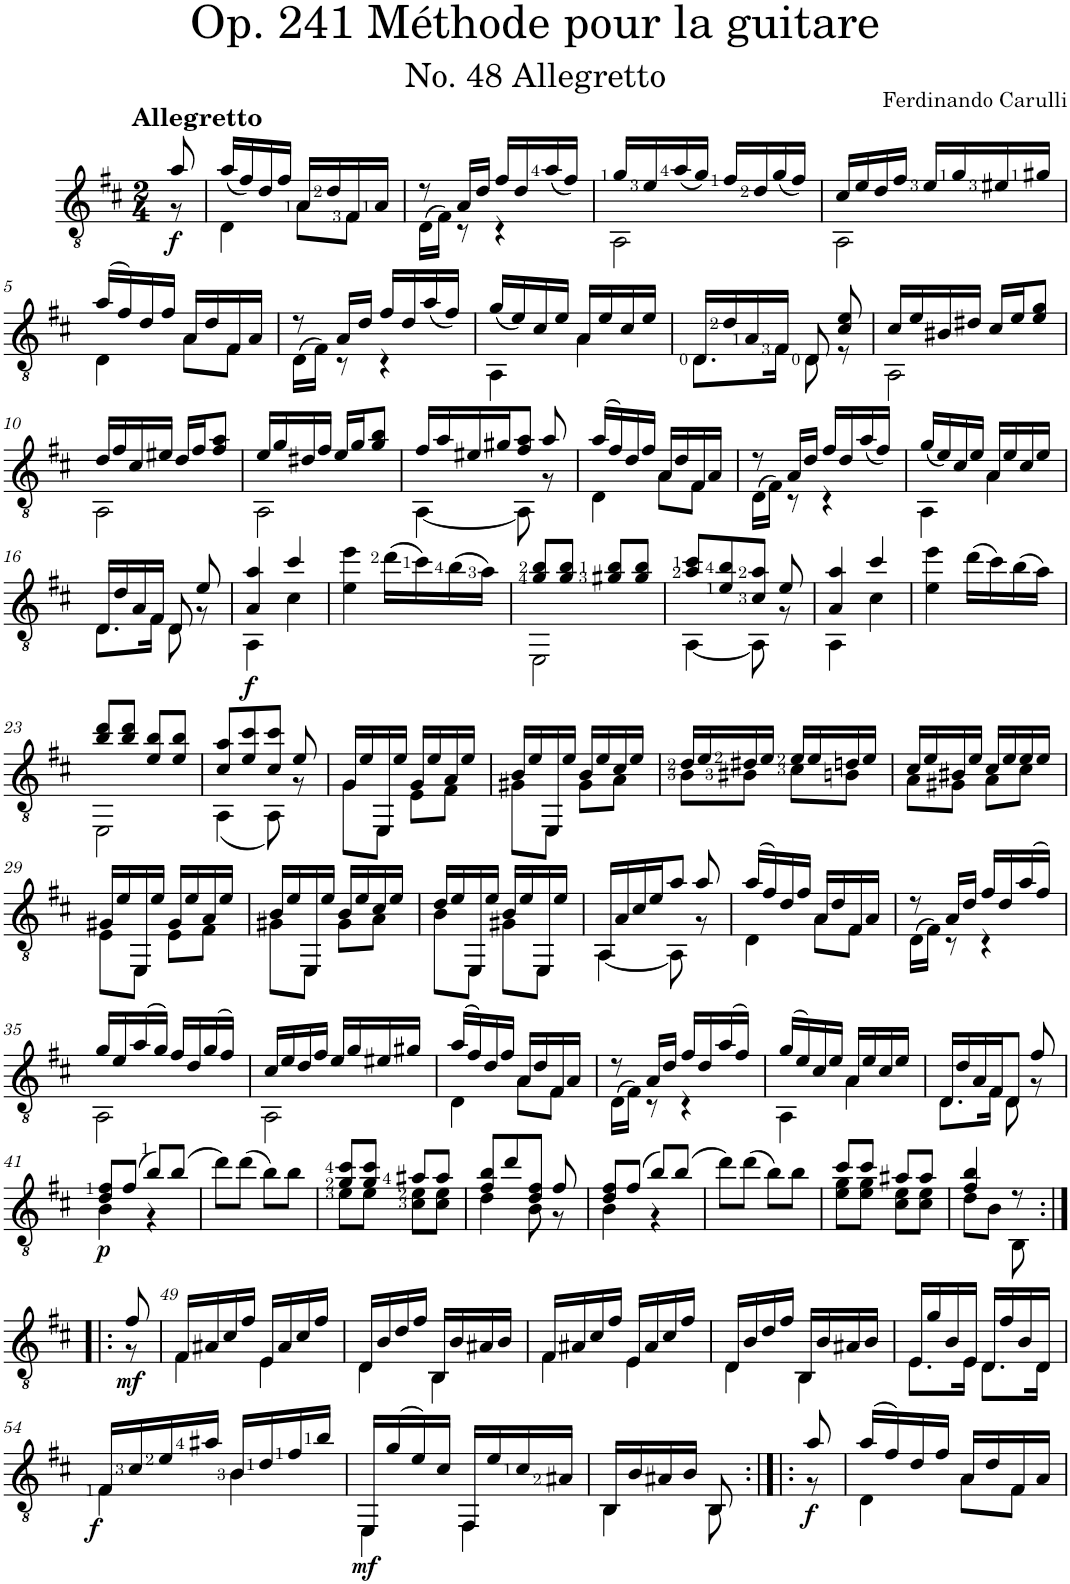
**kern	**dynam
*part1	*part1
*staff1	*staff1
*I"Classical Guitar	*
*clefGv2	*
*k[f#c#]	*
*D:	*
*M2/4	*
=	=
*^	*
!LO:TX:a:B:t=Allegretto	!	!
!	!	!LO:DY:b
8a/	8r	f
=1	=1	=1
(<16a/LL	4D\	.
16f#/)	.	.
16d/	.	.
16f#/JJ	.	.
16A/LL	8A\L	.
16d/	.	.
16F#/	8F#\J	.
16A/JJ	.	.
=2	=2	=2
8r	(>16D\LL	.
.	16F#\JJ)	.
16A/LL	8r	.
16d/JJ	.	.
16f#/LL	4r	.
16d/	.	.
(<16a/	.	.
16f#/JJ)	.	.
=3	=3	=3
16g/LL	2AA\	.
16e/	.	.
(<16a/	.	.
16g/JJ)	.	.
16f#/LL	.	.
16d/	.	.
(<16g/	.	.
16f#/JJ)	.	.
=4	=4	=4
16c#/LL	2AA\	.
16e/	.	.
16d/	.	.
16f#/JJ	.	.
16e/LL	.	.
16g/	.	.
16e#X/	.	.
16g#X/JJ	.	.
!!LO:LB:g=z	!!
=5	=5	=5
(16a/LL	4D\	.
16f#/)	.	.
16d/	.	.
16f#/JJ	.	.
16A/LL	8A\L	.
16d/	.	.
16F#/	8F#\J	.
16A/JJ	.	.
=6	=6	=6
8r	(>16D\LL	.
.	16F#\JJ)	.
16A/LL	8r	.
16d/JJ	.	.
16f#/LL	4r	.
16d/	.	.
(<16a/	.	.
16f#/JJ)	.	.
=7	=7	=7
(<16g/LL	4AA\	.
16e/)	.	.
16c#/	.	.
16e/JJ	.	.
16A/LL	4A\	.
16e/	.	.
16c#/	.	.
16e/JJ	.	.
=8	=8	=8
16D/LL	8.D\L	.
16d/	.	.
16A/	.	.
16F#/JJ	16F#\Jk	.
8D/	8D\	.
8c#/ 8e/	8r	.
=9	=9	=9
16c#/LL	2AA\	.
16e/	.	.
16B#X/	.	.
16d#X/JJ	.	.
16c#/LL	.	.
16e/J	.	.
8e/ 8g/J	.	.
!!LO:LB:g=z	!!
=10	=10	=10
16d/LL	2AA\	.
16f#/	.	.
16c#/	.	.
16e#X/JJ	.	.
16d/LL	.	.
16f#/J	.	.
8f#/ 8a/J	.	.
=11	=11	=11
16e/LL	2AA\	.
16g/	.	.
16d#X/	.	.
16f#/JJ	.	.
16e/LL	.	.
16g/J	.	.
8g/ 8b/J	.	.
=12	=12	=12
16f#/LL	[4AA\	.
16a/	.	.
16e#X/	.	.
16g#X/J	.	.
8f#/ 8a/J	8AA\]	.
8a/	8r	.
=13	=13	=13
(16a/LL	4D\	.
16f#/)	.	.
16d/	.	.
16f#/JJ	.	.
16A/LL	8A\L	.
16d/	.	.
16F#/	8F#\J	.
16A/JJ	.	.
=14	=14	=14
8r	(>16D\LL	.
.	16F#\JJ)	.
16A/LL	8r	.
16d/JJ	.	.
16f#/LL	4r	.
16d/	.	.
(<16a/	.	.
16f#/JJ)	.	.
=15	=15	=15
(<16g/LL	4AA\	.
16e/)	.	.
16c#/	.	.
16e/JJ	.	.
16A/LL	4A\	.
16e/	.	.
16c#/	.	.
16e/JJ	.	.
!!LO:LB:g=z	!!
=16	=16	=16
16D/LL	8.D\L	.
16d/	.	.
16A/	.	.
16F#/JJ	16F#\Jk	.
8D/	8D\	.
8e/	8r	.
=17	=17	=17
!	!	!LO:DY:b
4A/ 4a/	4AA\	f
4cc#/	4c#\	.
*v	*v	*
=18	=18
4e\ 4ee\	.
(16dd\LL	.
16cc#\)	.
(16b\	.
16a\JJ)	.
=19	=19
*^	*
8g/ 8b/L	2EE\	.
8g/ 8b/J	.	.
8g#X/ 8b/L	.	.
8g#/ 8b/J	.	.
=20	=20	=20
8a/ 8cc#/L	[4AA\	.
8e/ 8b/	.	.
8c#/ 8a/J	8AA\]	.
8e/	8r	.
=21	=21	=21
4A/ 4a/	4AA\	.
4cc#/	4c#\	.
*v	*v	*
=22	=22
4e\ 4ee\	.
(16dd\LL	.
16cc#\)	.
(16b\	.
16a\JJ)	.
!!LO:LB:g=z
=23	=23
*^	*
8b/ 8dd/L	2EE\	.
8b/ 8dd/J	.	.
8e/ 8b/L	.	.
8e/ 8b/J	.	.
=24	=24	=24
8c#/ 8a/L	(4AA\	.
8e/ 8cc#/	.	.
8c#/ 8cc#/J	8AA\)	.
8e/	8r	.
=25	=25	=25
16G/LL	8G\L	.
16e/	.	.
16EE/	8EE\J	.
16e/JJ	.	.
16G/LL	8E\L	.
16e/	.	.
16A/	8F#\J	.
16e/JJ	.	.
=26	=26	=26
16B/LL	8G#X\L	.
16e/	.	.
16EE/	8EE\J	.
16e/JJ	.	.
16B/LL	8G#\L	.
16e/	.	.
16c#/	8A\J	.
16e/JJ	.	.
=27	=27	=27
16d/LL	8B\L	.
16e/	.	.
16d#X/	8B#X\J	.
16e/JJ	.	.
16e/LL	8c#\L	.
16e/	.	.
16dn/	8Bn\J	.
16e/JJ	.	.
=28	=28	=28
16c#/LL	8A\L	.
16e/	.	.
16B#X/	8G#X\J	.
16e/JJ	.	.
16c#/LL	8A\L	.
16e/	.	.
16e/	8c#\J	.
16e/JJ	.	.
!!LO:LB:g=z	!!
=29	=29	=29
16G#X/LL	8E\L	.
16e/	.	.
16EE/	8EE\J	.
16e/JJ	.	.
16G#/LL	8E\L	.
16e/	.	.
16A/	8F#\J	.
16e/JJ	.	.
=30	=30	=30
16B/LL	8G#X\L	.
16e/	.	.
16EE/	8EE\J	.
16e/JJ	.	.
16B/LL	8G#\L	.
16e/	.	.
16c#/	8A\J	.
16e/JJ	.	.
=31	=31	=31
16d/LL	8B\L	.
16e/	.	.
16EE/	8EE\J	.
16e/JJ	.	.
16B/LL	8G#X\L	.
16e/	.	.
16EE/	8EE\J	.
16e/JJ	.	.
=32	=32	=32
16AA/LL	[<4AA\	.
16A/	.	.
16c#/	.	.
16e/J	.	.
8a/J	8AA\]	.
8a/	8r	.
=33	=33	=33
(>16a/LL	4D\	.
16f#/)	.	.
16d/	.	.
16f#/JJ	.	.
16A/LL	8A\L	.
16d/	.	.
16F#/	8F#\J	.
16A/JJ	.	.
=34	=34	=34
8r	(>16D\LL	.
.	16F#\JJ)	.
16A/LL	8r	.
16d/JJ	.	.
16f#/LL	4r	.
16d/	.	.
(>16a/	.	.
16f#/JJ)	.	.
!!LO:LB:g=z	!!
=35	=35	=35
16g/LL	2AA\	.
16e/	.	.
(>16a/	.	.
16g/JJ)	.	.
16f#/LL	.	.
16d/	.	.
(>16g/	.	.
16f#/JJ)	.	.
=36	=36	=36
16c#/LL	2AA\	.
16e/	.	.
16d/	.	.
16f#/JJ	.	.
16e/LL	.	.
16g/	.	.
16e#X/	.	.
16g#X/JJ	.	.
=37	=37	=37
(>16a/LL	4D\	.
16f#/)	.	.
16d/	.	.
16f#/JJ	.	.
16A/LL	8A\L	.
16d/	.	.
16F#/	8F#\J	.
16A/JJ	.	.
=38	=38	=38
8r	(>16D\LL	.
.	16F#\JJ)	.
16A/LL	8r	.
16d/JJ	.	.
16f#/LL	4r	.
16d/	.	.
(>16a/	.	.
16f#/JJ)	.	.
=39	=39	=39
(>16g/LL	4AA\	.
16e/)	.	.
16c#/	.	.
16e/JJ	.	.
16A/LL	4A\	.
16e/	.	.
16c#/	.	.
16e/JJ	.	.
=40	=40	=40
16D/LL	8.D\L	.
16d/	.	.
16A/	.	.
16F#/J	16F#\Jk	.
8D/J	8D\	.
8f#/	8r	.
!!LO:LB:g=z	!!
=41	=41	=41
!	!	!LO:DY:b
8d/ 8f#/L	4B\	p
(>8f#/J	.	.
8b/L)	4r	.
(>8b/J	.	.
*v	*v	*
=42	=42
8dd\L)	.
(>8dd\J	.
8b\L)	.
8b\J	.
=43	=43
*^	*
8g/ 8cc#/L	8e\L	.
8g/ 8cc#/J	8e\J	.
8a#X/L	8c#\ 8e\L	.
8a#/J	8c#\ 8e\J	.
=44	=44	=44
8f#/ 8b/L	4d\	.
8dd/	.	.
8d/ 8f#/J	8B\	.
8f#/	8r	.
=45	=45	=45
8d/ 8f#/L	4B\	.
(>8f#/J	.	.
8b/L)	4r	.
(>8b/J	.	.
*v	*v	*
=46	=46
8dd\L)	.
(>8dd\J	.
8b\L)	.
8b\J	.
=47	=47
*^	*
8cc#/L	8e\ 8g\L	.
8cc#/J	8e\ 8g\J	.
8a#X/L	8c#\ 8e\L	.
8a#/J	8c#\ 8e\J	.
=48	=48	=48
4f#/ 4b/	8d\L	.
.	8B\J	.
8r	8BB\	.
!!LO:LB:g=z	!!
=48X1:|!|:	=48X1:|!|:	=48X1:|!|:
!	!	!LO:DY:b
8f#/	8r	mf
=49	=49	=49
16F#/LL	4F#\	.
16A#X/	.	.
16c#/	.	.
16f#/JJ	.	.
16E/LL	4E\	.
16A#/	.	.
16c#/	.	.
16f#/JJ	.	.
=50	=50	=50
16D/LL	4D\	.
16B/	.	.
16d/	.	.
16f#/JJ	.	.
16BB/LL	4BB\	.
16B/	.	.
16A#X/	.	.
16B/JJ	.	.
=51	=51	=51
16F#/LL	4F#\	.
16A#X/	.	.
16c#/	.	.
16f#/JJ	.	.
16E/LL	4E\	.
16A#/	.	.
16c#/	.	.
16f#/JJ	.	.
=52	=52	=52
16D/LL	4D\	.
16B/	.	.
16d/	.	.
16f#/JJ	.	.
16BB/LL	4BB\	.
16B/	.	.
16A#X/	.	.
16B/JJ	.	.
=53	=53	=53
16E/LL	8.E\L	.
16g/	.	.
16B/	.	.
16E/JJ	16E\Jk	.
16D/LL	8.D\L	.
16f#/	.	.
16B/	.	.
16D/JJ	16D\Jk	.
!!LO:LB:g=z	!!
=54	=54	=54
!	!	!LO:DY:b
16F#/LL	4F#\	f
16c#/	.	.
16e/	.	.
16a#X/JJ	.	.
16B/LL	4B\	.
16d/	.	.
16f#/	.	.
16b/JJ	.	.
=55	=55	=55
!	!	!LO:DY:b
16EE/LL	4EE\	mf
(>16g/	.	.
16e/)	.	.
16c#/JJ	.	.
16FF#/LL	4FF#\	.
16e/	.	.
16c#/	.	.
16A#X/JJ	.	.
=56	=56	=56
16BB/LL	4BB\	.
16B/	.	.
16A#X/	.	.
16B/JJ	.	.
8BB/	8BB\	.
=56X2:|!|:	=56X2:|!|:	=56X2:|!|:
!	!	!LO:DY:b
8a/	8r	f
=57	=57	=57
(>16a/LL	4D\	.
16f#/)	.	.
16d/	.	.
16f#/JJ	.	.
16A/LL	8A\L	.
16d/	.	.
16F#/	8F#\J	.
16A/JJ	.	.
*v	*v	*
=	=
*-	*-
